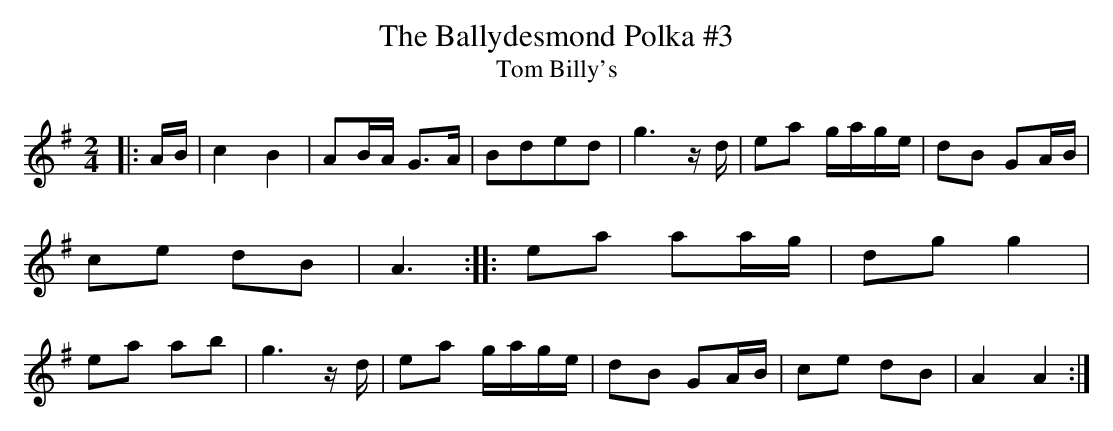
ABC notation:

X:1
T:Ballydesmond Polka \#3, The
T:Tom Billy's
M:2/4
K:G
|:AB|c4 B4|A2BA G3A|B2d2e2d2|g6 z d|\
e2a2 gage|d2B2 G2AB|c2e2 d2B2|A6::\
e2a2 a2ag|d2g2 g4|e2a2 a2b2|g6 z d|\
e2a2 gage|d2B2 G2AB|c2e2 d2B2|A4 A4:|
